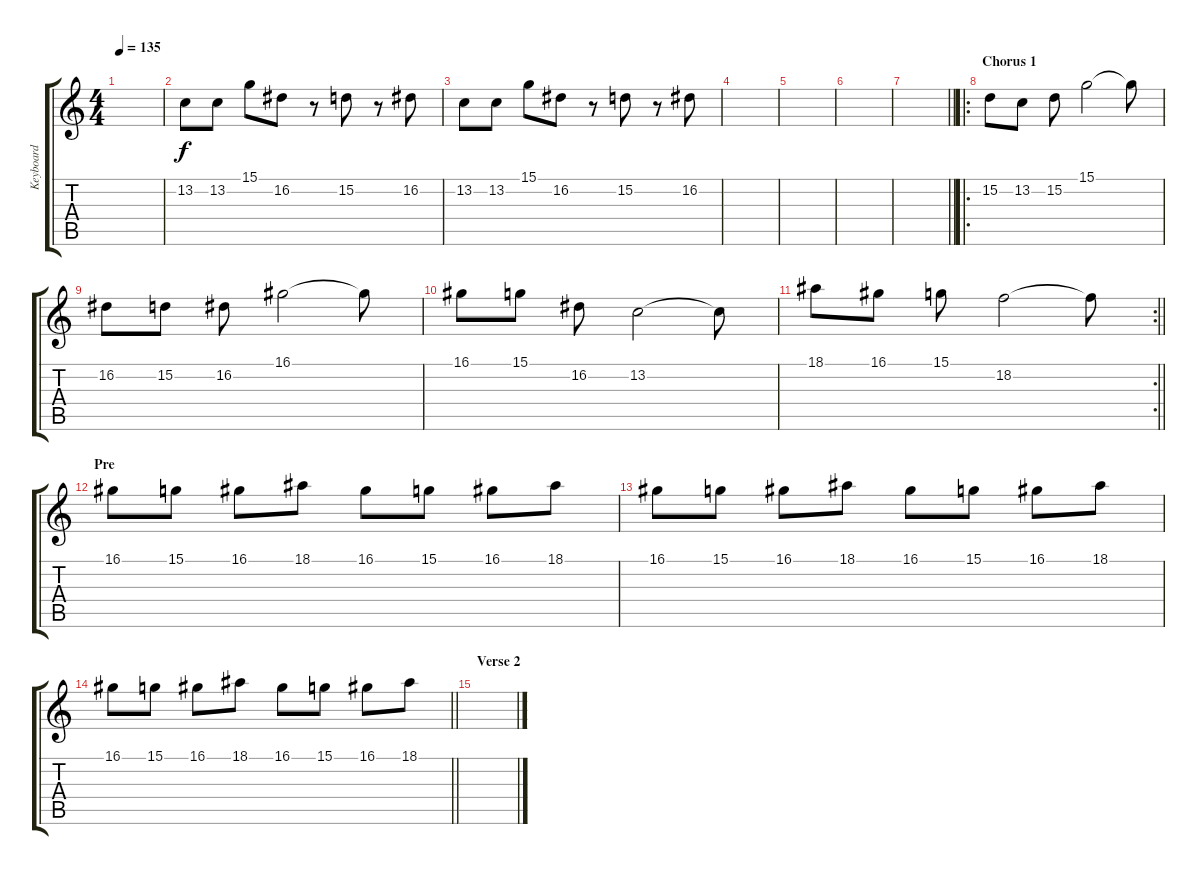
\track ("Keyboard" "Keyboard") {instrument lead1square}
\staff {score tabs}
\tuning (E4 B3 G3 D3 A2 E2) {hide}
\ts (4 4)
\tempo 135
\clef g2
\ks c
|
13.2.8 13.2.8 15.1.8 16.2.8 r.8 15.2.8 r.8 16.2.8 |
13.2.8 13.2.8 15.1.8 16.2.8 r.8 15.2.8 r.8 16.2.8 |
|
|
|
\barLineRight lightlight
|
\ro
\section ("" "Chorus 1")
15.2.8 13.2.8 15.2.8 15.1.2 15.1{t}.8 |
16.2.8 15.2.8 16.2.8 16.1.2 16.1{t}.8 |
16.1.8 15.1.8 16.2.8 13.2.2 13.2{t}.8 |
\rc 2
\barLineRight lightlight
18.1.8 16.1.8 15.1.8 18.2.2 18.2{t}.8 |
\section ("" "Pre")
16.1.8 15.1.8 16.1.8 18.1.8 16.1.8 15.1.8 16.1.8 18.1.8 |
16.1.8 15.1.8 16.1.8 18.1.8 16.1.8 15.1.8 16.1.8 18.1.8 |
\barLineRight lightlight
16.1.8 15.1.8 16.1.8 18.1.8 16.1.8 15.1.8 16.1.8 18.1.8 |
\section ("" "Verse 2")
